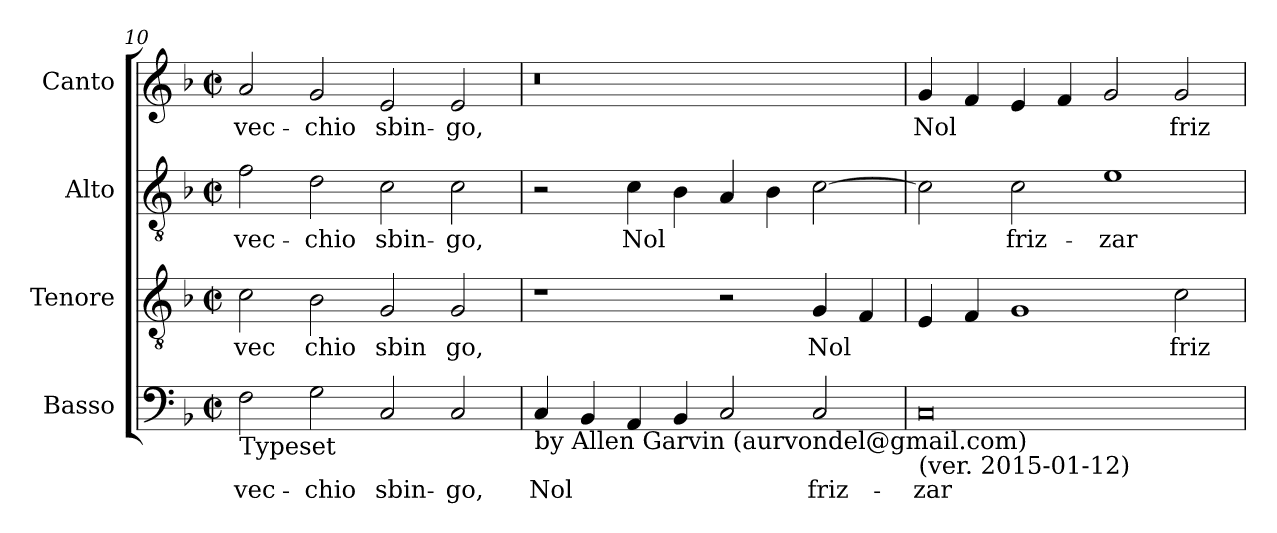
**kern	**text	**kern	**text	**kern	**text	**kern	**text
*part4	*part4	*part3	*part3	*part2	*part2	*part1	*part1
*staff4	*staff4	*staff3	*staff3	*staff2	*staff2	*staff1	*staff1
*I"Basso	*	*I"Tenore	*	*I"Alto	*	*I"Canto	*
*clefF4	*	*clefGv2	*	*clefGv2	*	*clefG2	*
*k[b-]	*	*k[b-]	*	*k[b-]	*	*k[b-]	*
*F:	*	*F:	*	*F:	*	*F:	*
*M2/2	*	*M2/2	*	*M2/2	*	*M2/2	*
*met(c|)	*	*met(c|)	*	*met(c|)	*	*met(c|)	*
=10	=10	=10	=10	=10	=10	=10	=10
!LO:TX:b:t=Typeset	!	!	!	!	!	!	!
!	!LO:LY:b:cj	!	!LO:LY:b:cj	!	!LO:LY:b:cj	!	!LO:LY:b:cj
2F\	vec-	2c\	vec	2f\	vec-	2a/	vec-
!	!LO:LY:b:cj	!	!LO:LY:b:cj	!	!LO:LY:b:cj	!	!LO:LY:b:cj
2G\	-chio	2B-\	chio	2d\	-chio	2g/	-chio
!	!LO:LY:b:cj	!	!LO:LY:b:cj	!	!LO:LY:b:cj	!	!LO:LY:b:cj
2C/	sbin-	2G/	sbin	2c\	sbin-	2e/	sbin-
!	!LO:LY:b:cj	!	!LO:LY:b:cj	!	!LO:LY:b:cj	!	!LO:LY:b:cj
2C/	-go,	2G/	go,	2c\	-go,	2e/	-go,
=11	=11	=11	=11	=11	=11	=11	=11
!LO:TX:b:t=by Allen Garvin (aurvondel@gmail.com)	!	!	!	!	!	!	!
!	!LO:LY:b:cj	!	!	!	!	!	!
4C/	Nol	1r	.	2r	.	0r	.
!	!LO:LY:b:cj	!	!	!	!	!	!
4BB-/	.	.	.	.	.	.	.
!	!LO:LY:b:cj	!	!	!	!LO:LY:b:cj	!	!
4AA/	.	.	.	4c\	Nol	.	.
!	!LO:LY:b:cj	!	!	!	!LO:LY:b:cj	!	!
4BB-/	.	.	.	4B-\	.	.	.
!	!LO:LY:b:cj	!	!	!	!LO:LY:b:cj	!	!
2C/	.	2r	.	4A/	.	.	.
!	!	!	!	!	!LO:LY:b:cj	!	!
.	.	.	.	4B-\	.	.	.
!	!LO:LY:b:cj	!	!LO:LY:b:cj	!	!LO:LY:b:cj	!	!
2C/	friz-	4G/	Nol	[>2c\	.	.	.
!	!	!	!LO:LY:b:cj	!	!	!	!
.	.	4F/	.	.	.	.	.
=12	=12	=12	=12	=12	=12	=12	=12
!LO:TX:b:t=(ver. 2015-01-12)	!	!	!	!	!	!	!
!	!LO:LY:b:cj	!	!LO:LY:b:cj	!	!LO:LY:b:cj	!	!LO:LY:b:cj
0C	-zar	4E/	.	2c\]	.	4g/	Nol
!	!	!	!LO:LY:b:cj	!	!	!	!LO:LY:b:cj
.	.	4F/	.	.	.	4f/	.
!	!	!	!LO:LY:b:cj	!	!LO:LY:b:cj	!	!LO:LY:b:cj
.	.	1G	.	2c\	friz-	4e/	.
!	!	!	!	!	!	!	!LO:LY:b:cj
.	.	.	.	.	.	4f/	.
!	!	!	!	!	!LO:LY:b:cj	!	!LO:LY:b:cj
.	.	.	.	1e	-zar	2g/	.
!	!	!	!LO:LY:b:cj	!	!	!	!LO:LY:b:cj
.	.	2c\	friz	.	.	2g/	friz-
=	=	=	=	=	=	=	=
*-	*-	*-	*-	*-	*-	*-	*-
